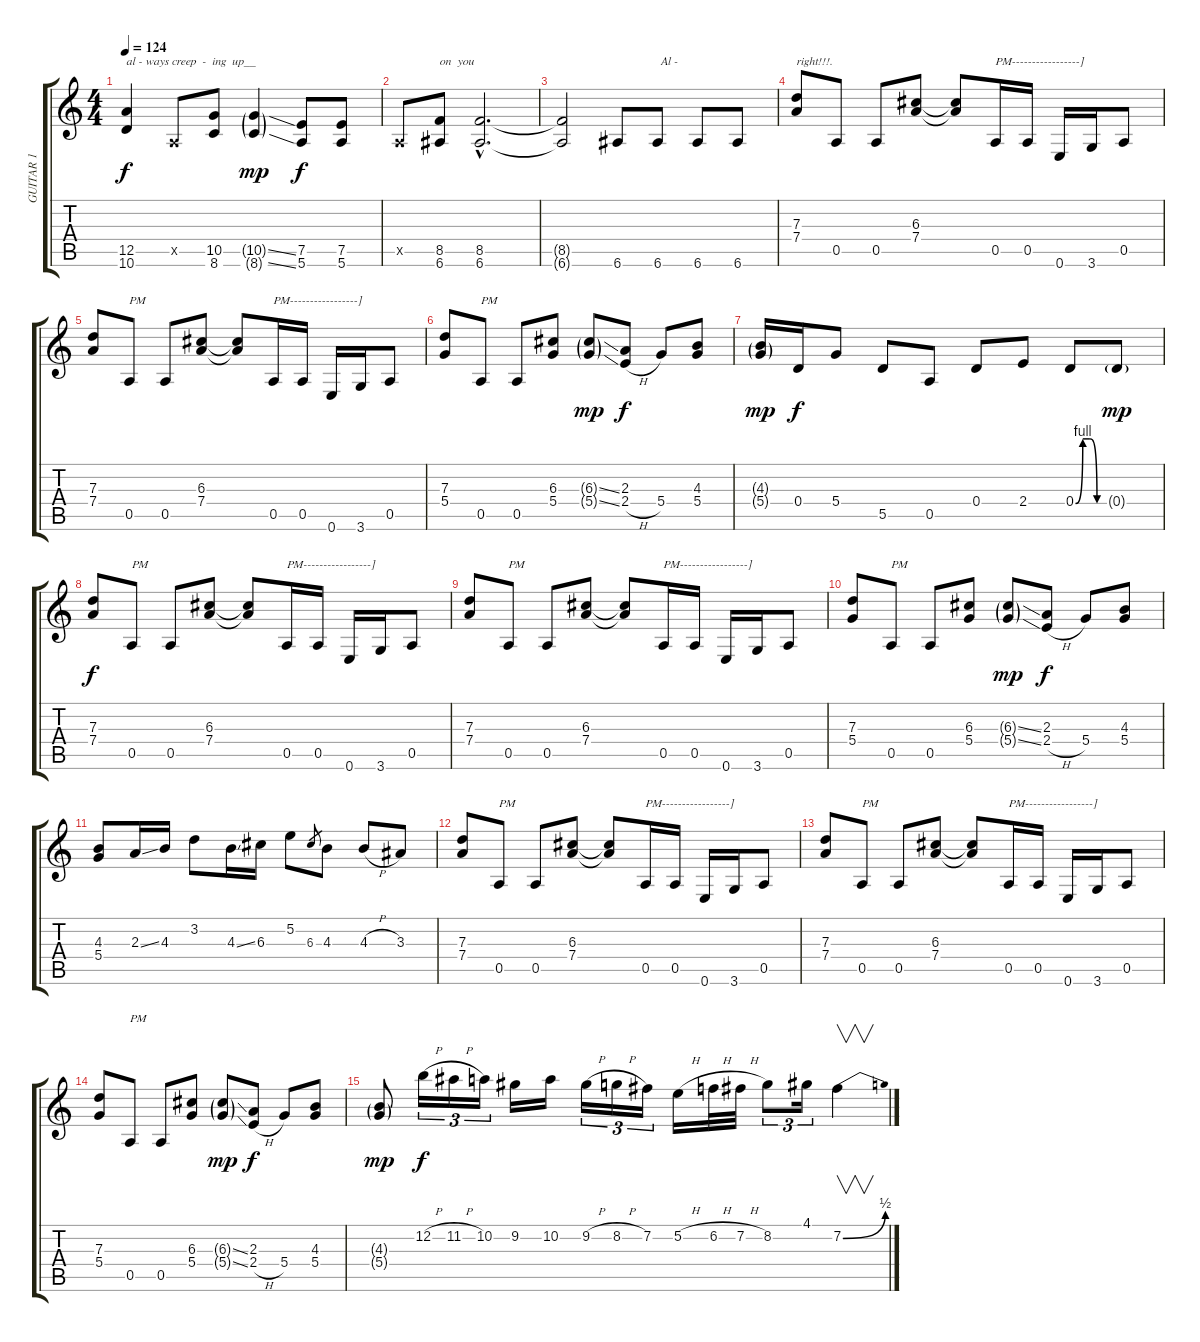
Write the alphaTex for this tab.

\track ("GUITAR 1" "GUITAR 1") {instrument overdrivenguitar}
\staff {score tabs}
\tuning (E4 B3 G3 D3 A2 E2) {hide}
\ts (4 4)
\tempo 124
\clef g2
\ks c
(12.5 10.6).4{txt "al - ways creep  -  ing  up__" dy f} 0.5{x}.8 (10.5 8.6).8 (10.5{ss g} 8.6{ss g}).4{dy mp} (7.5 5.6).8{dy f} (7.5 5.6).8 |
0.5{x}.8 (8.5 6.6).8{txt "on  you"} (8.5{hac} 6.6{hac}).2{d} |
(8.5{t} 6.6{t}).2 6.6.8 6.6.8{txt " Al -"} 6.6.8 6.6.8 |
(7.3 7.4).8{txt "right!!!."} 0.5.8 0.5.8 (6.3 7.4).8 (6.3{t} 7.4{t}).8 0.5.16{txt "PM-----------------]"} 0.5.16 0.6.16 3.6.16 0.5.8 |
(7.3 7.4).8 0.5.8{txt "PM"} 0.5.8 (6.3 7.4).8 (6.3{t} 7.4{t}).8 0.5.16{txt "PM-----------------]"} 0.5.16 0.6.16 3.6.16 0.5.8 |
(7.3 5.4).8 0.5.8{txt "PM"} 0.5.8 (6.3 5.4).8 (6.3{ss g} 5.4{ss g}).8{dy mp} (2.3 2.4{h}).8{dy f} 5.4.8 (4.3 5.4).8 |
(4.3{g} 5.4{g}).16{dy mp} 0.4.16{dy f} 5.4.8 5.5.8 0.5.8 0.4.8 2.4.8 0.4{be (custom 0 0 15 4 30 4 45 0 60 0)}.8 0.4{g}.8{dy mp} |
(7.3 7.4).8{dy f} 0.5.8{txt "PM"} 0.5.8 (6.3 7.4).8 (6.3{t} 7.4{t}).8 0.5.16{txt "PM-----------------]"} 0.5.16 0.6.16 3.6.16 0.5.8 |
(7.3 7.4).8 0.5.8{txt "PM"} 0.5.8 (6.3 7.4).8 (6.3{t} 7.4{t}).8 0.5.16{txt "PM-----------------]"} 0.5.16 0.6.16 3.6.16 0.5.8 |
(7.3 5.4).8 0.5.8{txt "PM"} 0.5.8 (6.3 5.4).8 (6.3{ss g} 5.4{ss g}).8{dy mp} (2.3 2.4{h}).8{dy f} 5.4.8 (4.3 5.4).8 |
(4.3 5.4).8 2.3{ss}.16 4.3.16 3.2.8 4.3{ss}.16 6.3.16 5.2.8 6.3.8{gr} 4.3.8 4.3{h}.8 3.3.8 |
(7.3 7.4).8 0.5.8{txt "PM"} 0.5.8 (6.3 7.4).8 (6.3{t} 7.4{t}).8 0.5.16{txt "PM-----------------]"} 0.5.16 0.6.16 3.6.16 0.5.8 |
(7.3 7.4).8 0.5.8{txt "PM"} 0.5.8 (6.3 7.4).8 (6.3{t} 7.4{t}).8 0.5.16{txt "PM-----------------]"} 0.5.16 0.6.16 3.6.16 0.5.8 |
(7.3 5.4).8 0.5.8{txt "PM"} 0.5.8 (6.3 5.4).8 (6.3{ss g} 5.4{ss g}).8{dy mp} (2.3 2.4{h}).8{dy f} 5.4.8 (4.3 5.4).8 |
(4.3{g} 5.4{g}).8{dy mp} 12.2{h}.16{tu (3 2) dy f} 11.2{h}.16{tu (3 2)} 10.2.16{tu (3 2)} 9.2.16 10.2.16 9.2{h}.16{tu (3 2)} 8.2{h}.16{tu (3 2)} 7.2.16{tu (3 2)} 5.2{h}.16 6.2{h}.32 7.2{h}.32 8.2.8{tu (3 2)} 4.1.16{tu (3 2)} 7.2{be (bend 0 0 60 2)}.4{v}
